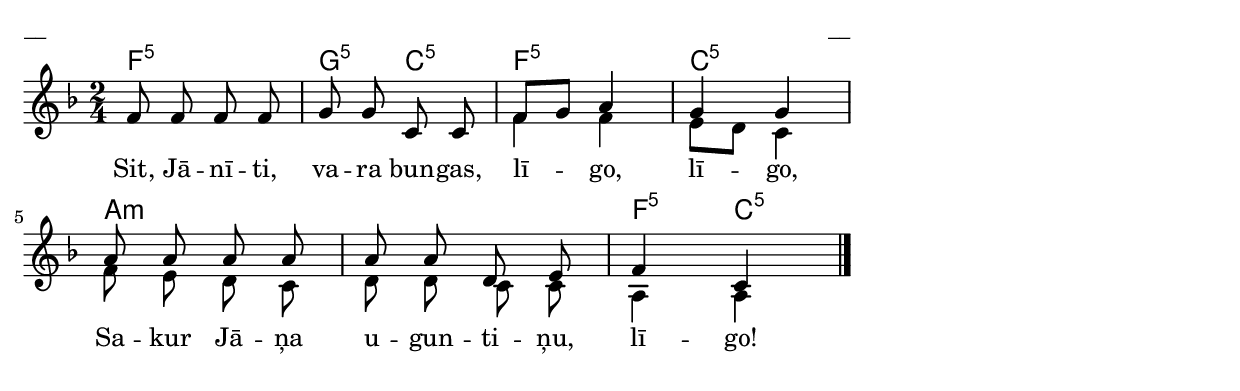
\version "2.13.16"
%\header {
%    title = "Sit, Jānīti, vara bungas"
%}
\paper {
line-width = 14\cm
left-margin = 0.4\cm
between-system-padding = 0.1\cm
between-system-space = 0.1\cm
}
\layout {
indent = #0
ragged-last = ##f
}


voiceA = \relative c' {
\clef "treble"
\key f \major
\time 2/4
f8 f f f | g8 g c, c |
f8[ g] a4 | g4 g |
a8 a a a | a a d, e | 
f4 c
\bar "|."
} 

voiceB = \relative c' {
\clef "treble"
\key f \major
\time 2/4
s2*2 
f4 f4 | e8[ d] c4 |
f8 e d c | d d c c | 
a4 a
\bar "|."
} 

lyricA = \lyricmode {
Sit, Jā -- nī -- ti, va -- ra bun -- gas, 
lī -- go, lī -- go, 
Sa -- kur Jā -- ņa u -- gun -- ti -- ņu,
lī -- go! 
}

chordsA = \chordmode {
\time 2/4
f2:5 | g4:5 c4:5 | f2:5 | c2:5 | a2:m | a2:m | f4:5 c4:5 |
}

fullScore = <<
\new ChordNames { 
\set chordChanges = ##t
\chordsA 
}
\new Staff {
<<
\new Voice = "voiceA" { \voiceOne \autoBeamOff \voiceA }
\lyricsto "voiceA" \new Lyrics \lyricA
\new Voice = "voiceB" { \voiceTwo \autoBeamOff \voiceB }
>>
}
>>

\score {
\fullScore
\header { piece = "__" opus = "__" }
}
\markup { \with-color #(x11-color 'white) \sans \smaller "__" }
\score {
\unfoldRepeats
\fullScore
\midi {
\context { \Staff \remove "Staff_performer" }
\context { \Voice \consists "Staff_performer" }
}
}


